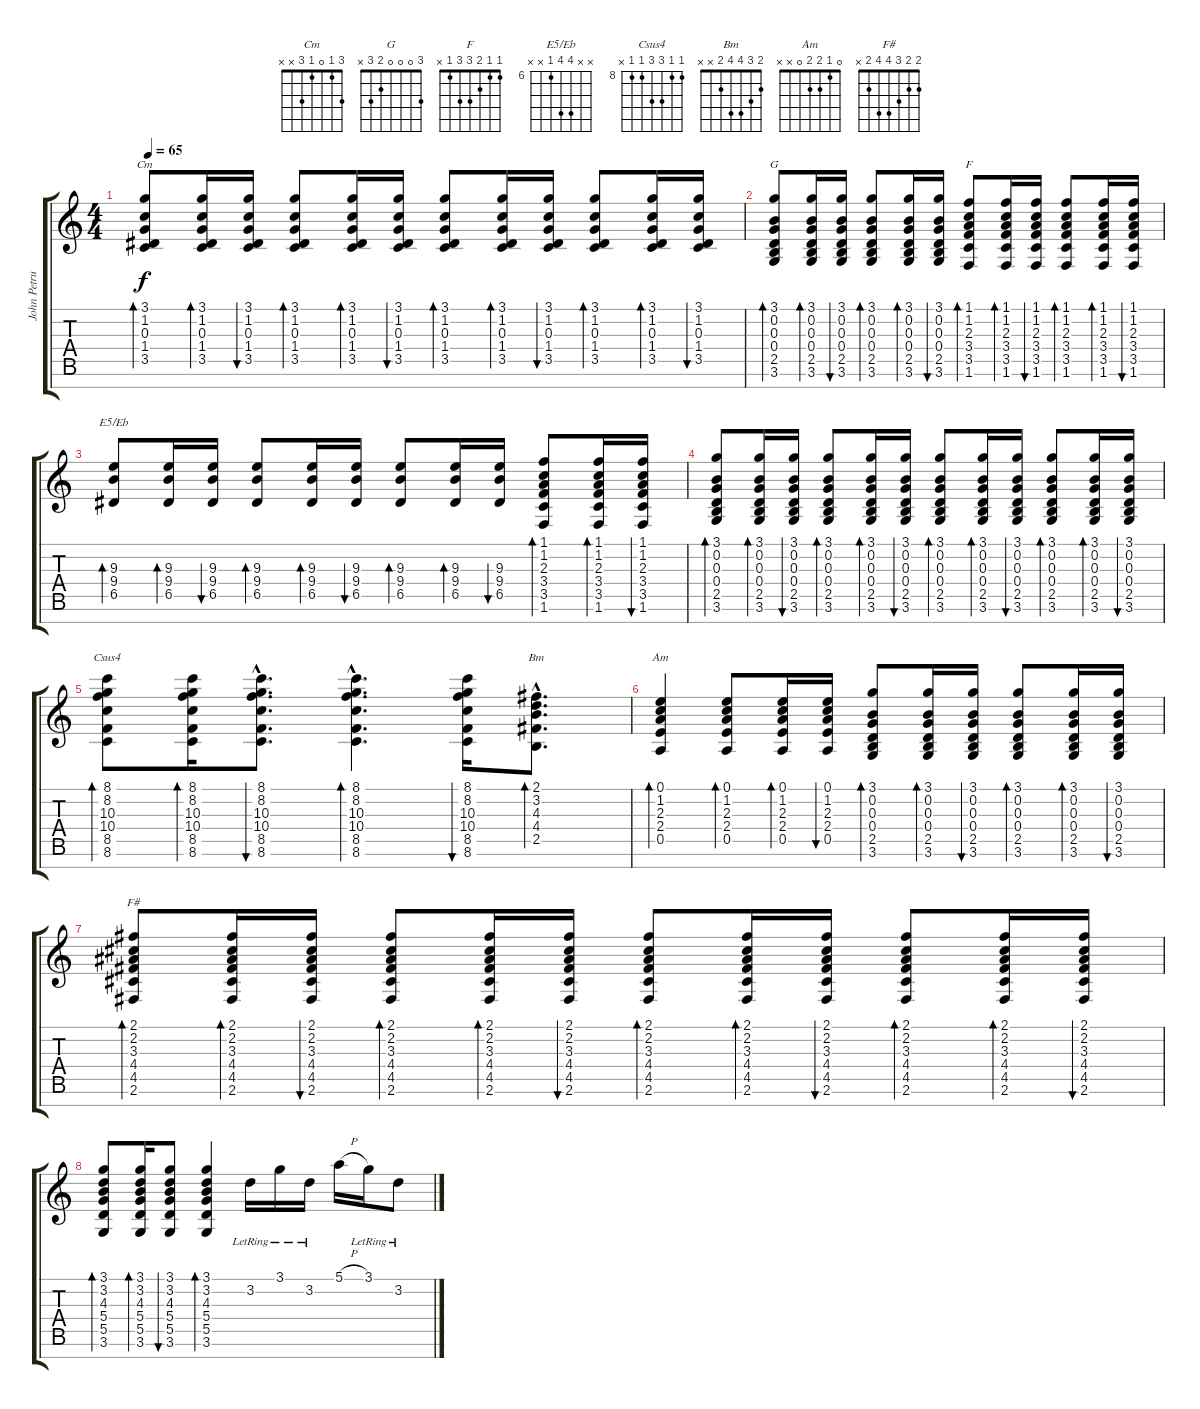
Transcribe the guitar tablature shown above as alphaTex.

\track ("John Petrucci" "John Petru") {instrument acousticguitarsteel}
\staff {score tabs}
\tuning (E4 B3 G3 D3 A2 E2 B1) {hide}
\chord ("Cm" 3 1 0 1 3 x x)
\chord ("G" 3 0 0 0 2 3 x)
\chord ("F" 1 1 2 3 3 1 x)
\chord ("E5/Eb" x x 9 9 6 x x) {firstfret 6}
\chord ("Csus4" 8 8 10 10 8 8 x) {firstfret 8}
\chord ("Bm" 2 3 4 4 2 x x)
\chord ("Am" 0 1 2 2 0 x x)
\chord ("F#" 2 2 3 4 4 2 x)
\ts (4 4)
\tempo 65
\clef g2
\ks c
(3.1 1.2 0.3 1.4 3.5).8{bd 60 ch "Cm" dy f} (3.1 1.2 0.3 1.4 3.5).16{bd 60} (3.1 1.2 0.3 1.4 3.5).16{bu 60} (3.1 1.2 0.3 1.4 3.5).8{bd 60} (3.1 1.2 0.3 1.4 3.5).16{bd 60} (3.1 1.2 0.3 1.4 3.5).16{bu 60} (3.1 1.2 0.3 1.4 3.5).8{bd 60} (3.1 1.2 0.3 1.4 3.5).16{bd 60} (3.1 1.2 0.3 1.4 3.5).16{bu 60} (3.1 1.2 0.3 1.4 3.5).8{bd 60} (3.1 1.2 0.3 1.4 3.5).16{bd 60} (3.1 1.2 0.3 1.4 3.5).16{bu 60} |
(3.1 0.2 0.3 0.4 2.5 3.6).8{bd 60 ch "G"} (3.1 0.2 0.3 0.4 2.5 3.6).16{bd 60} (3.1 0.2 0.3 0.4 2.5 3.6).16{bu 60} (3.1 0.2 0.3 0.4 2.5 3.6).8{bd 60} (3.1 0.2 0.3 0.4 2.5 3.6).16{bd 60} (3.1 0.2 0.3 0.4 2.5 3.6).16{bu 60} (1.1 1.2 2.3 3.4 3.5 1.6).8{bd 60 ch "F"} (1.1 1.2 2.3 3.4 3.5 1.6).16{bd 60} (1.1 1.2 2.3 3.4 3.5 1.6).16{bu 60} (1.1 1.2 2.3 3.4 3.5 1.6).8{bd 60} (1.1 1.2 2.3 3.4 3.5 1.6).16{bd 60} (1.1 1.2 2.3 3.4 3.5 1.6).16{bu 60} |
(9.3 9.4 6.5).8{bd 60 ch "E5/Eb"} (9.3 9.4 6.5).16{bd 60} (9.3 9.4 6.5).16{bu 60} (9.3 9.4 6.5).8{bd 60} (9.3 9.4 6.5).16{bd 60} (9.3 9.4 6.5).16{bu 60} (9.3 9.4 6.5).8{bd 60} (9.3 9.4 6.5).16{bd 60} (9.3 9.4 6.5).16{bu 60} (1.1 1.2 2.3 3.4 3.5 1.6).8{bd 60} (1.1 1.2 2.3 3.4 3.5 1.6).16{bd 60} (1.1 1.2 2.3 3.4 3.5 1.6).16{bu 60} |
(3.1 0.2 0.3 0.4 2.5 3.6).8{bd 60} (3.1 0.2 0.3 0.4 2.5 3.6).16{bd 60} (3.1 0.2 0.3 0.4 2.5 3.6).16{bu 60} (3.1 0.2 0.3 0.4 2.5 3.6).8{bd 60} (3.1 0.2 0.3 0.4 2.5 3.6).16{bd 60} (3.1 0.2 0.3 0.4 2.5 3.6).16{bu 60} (3.1 0.2 0.3 0.4 2.5 3.6).8{bd 60} (3.1 0.2 0.3 0.4 2.5 3.6).16{bd 60} (3.1 0.2 0.3 0.4 2.5 3.6).16{bu 60} (3.1 0.2 0.3 0.4 2.5 3.6).8{bd 60} (3.1 0.2 0.3 0.4 2.5 3.6).16{bd 60} (3.1 0.2 0.3 0.4 2.5 3.6).16{bu 60} |
(8.1 8.2 10.3 10.4 8.5 8.6).8{bd 60 ch "Csus4"} (8.1 8.2 10.3 10.4 8.5 8.6).16{bd 60} (8.1{hac} 8.2{hac} 10.3{hac} 10.4{hac} 8.5{hac} 8.6{hac}).8{d bu 60} (8.1{hac} 8.2{hac} 10.3{hac} 10.4{hac} 8.5{hac} 8.6{hac}).4{d bd 60} (8.1 8.2 10.3 10.4 8.5 8.6).16{bu 60} (2.1{hac} 3.2{hac} 4.3{hac} 4.4{hac} 2.5{hac}).8{d bd 60 ch "Bm"} |
(0.1 1.2 2.3 2.4 0.5).4{bd 60 ch "Am"} (0.1 1.2 2.3 2.4 0.5).8{bd 60} (0.1 1.2 2.3 2.4 0.5).16{bd 60} (0.1 1.2 2.3 2.4 0.5).16{bu 60} (3.1 0.2 0.3 0.4 2.5 3.6).8{bd 60} (3.1 0.2 0.3 0.4 2.5 3.6).16{bd 60} (3.1 0.2 0.3 0.4 2.5 3.6).16{bu 60} (3.1 0.2 0.3 0.4 2.5 3.6).8{bd 60} (3.1 0.2 0.3 0.4 2.5 3.6).16{bd 60} (3.1 0.2 0.3 0.4 2.5 3.6).16{bu 60} |
(2.1 2.2 3.3 4.4 4.5 2.6).8{bd 60 ch "F#"} (2.1 2.2 3.3 4.4 4.5 2.6).16{bd 60} (2.1 2.2 3.3 4.4 4.5 2.6).16{bu 60} (2.1 2.2 3.3 4.4 4.5 2.6).8{bd 60} (2.1 2.2 3.3 4.4 4.5 2.6).16{bd 60} (2.1 2.2 3.3 4.4 4.5 2.6).16{bu 60} (2.1 2.2 3.3 4.4 4.5 2.6).8{bd 60} (2.1 2.2 3.3 4.4 4.5 2.6).16{bd 60} (2.1 2.2 3.3 4.4 4.5 2.6).16{bu 60} (2.1 2.2 3.3 4.4 4.5 2.6).8{bd 60} (2.1 2.2 3.3 4.4 4.5 2.6).16{bd 60} (2.1 2.2 3.3 4.4 4.5 2.6).16{bu 60} |
(3.1 3.2 4.3 5.4 5.5 3.6).8{bd 60} (3.1 3.2 4.3 5.4 5.5 3.6).16{bd 60} (3.1 3.2 4.3 5.4 5.5 3.6).8{bu 60} (3.1 3.2 4.3 5.4 5.5 3.6).4{bd 60} 3.2{lr}.16 3.1{lr}.16 3.2{lr}.16 5.1{h}.16 3.1{lr}.16 3.2{lr}.8
